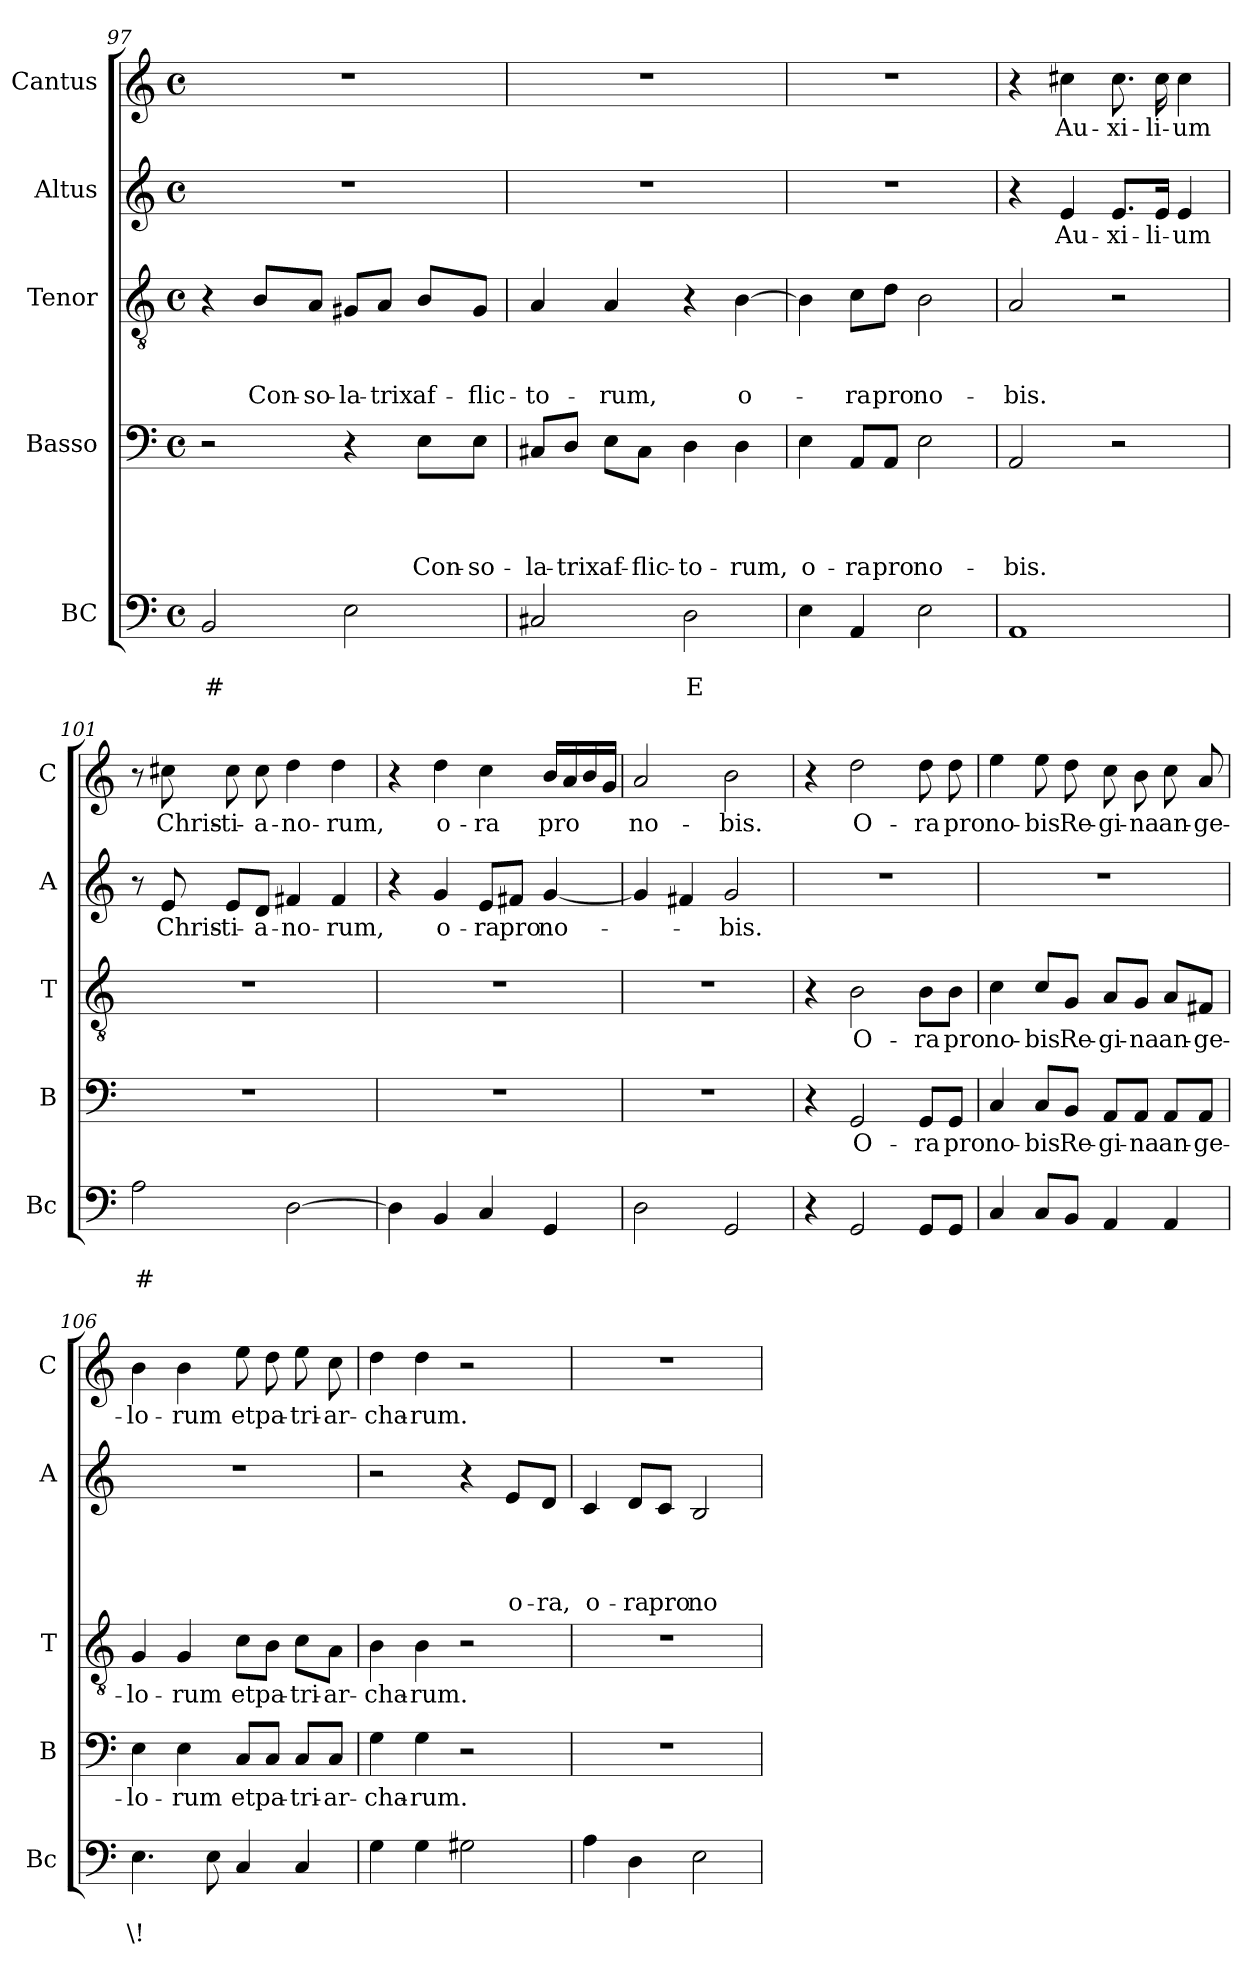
**kern	**text	**text	**kern	**text	**text	**text	**text	**kern	**text	**text	**text	**kern	**text	**text	**text	**text	**kern	**text
*part5	*part5	*part5	*part4	*part4	*part4	*part4	*part4	*part3	*part3	*part3	*part3	*part2	*part2	*part2	*part2	*part2	*part1	*part1
*staff5	*staff5	*staff5	*staff4	*staff4	*staff4	*staff4	*staff4	*staff3	*staff3	*staff3	*staff3	*staff2	*staff2	*staff2	*staff2	*staff2	*staff1	*staff1
*I"BC	*	*	*I"Basso	*	*	*	*	*I"Tenor	*	*	*	*I"Altus	*	*	*	*	*I"Cantus	*
*I'Bc	*	*	*I'B	*	*	*	*	*I'T	*	*	*	*I'A	*	*	*	*	*I'C	*
!!LO:LB:g=z
*clefF4	*	*	*clefF4	*	*	*	*	*clefGv2	*	*	*	*clefG2	*	*	*	*	*clefG2	*
*k[]	*	*	*k[]	*	*	*	*	*k[]	*	*	*	*k[]	*	*	*	*	*k[]	*
*C:	*	*	*C:	*	*	*	*	*C:	*	*	*	*C:	*	*	*	*	*C:	*
*M4/4	*	*	*M4/4	*	*	*	*	*M4/4	*	*	*	*M4/4	*	*	*	*	*M4/4	*
*met(c)	*	*	*met(c)	*	*	*	*	*met(c)	*	*	*	*met(c)	*	*	*	*	*met(c)	*
=97	=97	=97	=97	=97	=97	=97	=97	=97	=97	=97	=97	=97	=97	=97	=97	=97	=97	=97
!	!	!LO:LY:b	!	!	!	!	!	!	!	!	!	!	!	!	!	!	!	!
2BB/	.	#	2r	.	.	.	.	4r	.	.	.	1r	.	.	.	.	1r	.
!	!	!	!	!	!	!	!	!	!	!	!LO:LY:b	!	!	!	!	!	!	!
.	.	.	.	.	.	.	.	8B/L	.	.	Con-	.	.	.	.	.	.	.
!	!	!	!	!	!	!	!	!	!	!	!LO:LY:b	!	!	!	!	!	!	!
.	.	.	.	.	.	.	.	8A/J	.	.	-so-	.	.	.	.	.	.	.
!	!	!	!	!	!	!	!	!	!	!	!LO:LY:b	!	!	!	!	!	!	!
2E\	.	.	4r	.	.	.	.	8G#X/L	.	.	-la-	.	.	.	.	.	.	.
!	!	!	!	!	!	!	!	!	!	!	!LO:LY:b	!	!	!	!	!	!	!
.	.	.	.	.	.	.	.	8A/J	.	.	-trix	.	.	.	.	.	.	.
!	!	!	!	!	!	!	!LO:LY:b	!	!	!	!LO:LY:b	!	!	!	!	!	!	!
.	.	.	8E\L	.	.	.	Con-	8B/L	.	.	af-	.	.	.	.	.	.	.
!	!	!	!	!	!	!	!LO:LY:b	!	!	!	!LO:LY:b	!	!	!	!	!	!	!
.	.	.	8E\J	.	.	.	-so-	8G#/J	.	.	-flic-	.	.	.	.	.	.	.
=98	=98	=98	=98	=98	=98	=98	=98	=98	=98	=98	=98	=98	=98	=98	=98	=98	=98	=98
*^	*	*	*	*	*	*	*	*	*	*	*	*	*	*	*	*	*	*
!	!	!	!	!	!	!	!	!LO:LY:b	!	!	!	!LO:LY:b	!	!	!	!	!	!	!
2C#X/	2ryy	.	.	8C#X/L	.	.	.	-la-	4A/	.	.	-to-	1r	.	.	.	.	1r	.
!	!	!	!	!	!	!	!	!LO:LY:b	!	!	!	!	!	!	!	!	!	!	!
.	.	.	.	8D/J	.	.	.	-trix	.	.	.	.	.	.	.	.	.	.	.
!	!	!	!	!	!	!	!	!LO:LY:b	!	!	!	!LO:LY:b	!	!	!	!	!	!	!
.	.	.	.	8E\L	.	.	.	af-	4A/	.	.	-rum,	.	.	.	.	.	.	.
!	!	!	!	!	!	!	!	!LO:LY:b	!	!	!	!	!	!	!	!	!	!	!
.	.	.	.	8C#\J	.	.	.	-flic-	.	.	.	.	.	.	.	.	.	.	.
!	!	!	!LO:LY:b	!	!	!	!	!LO:LY:b	!	!	!	!	!	!	!	!	!	!	!
2D\	4ryy	.	E	4D\	.	.	.	-to-	4r	.	.	.	.	.	.	.	.	.	.
!	!	!	!	!	!	!	!	!LO:LY:b	!	!	!	!LO:LY:b	!	!	!	!	!	!	!
.	4ryy	.	.	4D\	.	.	.	-rum,	[4B\	.	.	o-	.	.	.	.	.	.	.
=99	=99	=99	=99	=99	=99	=99	=99	=99	=99	=99	=99	=99	=99	=99	=99	=99	=99	=99	=99
!	!	!	!	!	!	!	!	!LO:LY:b	!	!	!	!	!	!	!	!	!	!	!
*v	*v	*	*	*	*	*	*	*	*	*	*	*	*	*	*	*	*	*	*
4E\	.	.	4E\	.	.	.	o-	4B\]	.	.	.	1r	.	.	.	.	1r	.
!	!	!	!	!	!	!	!LO:LY:b	!	!	!	!LO:LY:b	!	!	!	!	!	!	!
4AA/	.	.	8AA/L	.	.	.	-ra	8c\L	.	.	-ra	.	.	.	.	.	.	.
!	!	!	!	!	!	!	!LO:LY:b	!	!	!	!LO:LY:b	!	!	!	!	!	!	!
.	.	.	8AA/J	.	.	.	pro	8d\J	.	.	pro	.	.	.	.	.	.	.
!	!	!	!	!	!	!	!LO:LY:b	!	!	!	!LO:LY:b	!	!	!	!	!	!	!
2E\	.	.	2E\	.	.	.	no-	2B\	.	.	no-	.	.	.	.	.	.	.
=100	=100	=100	=100	=100	=100	=100	=100	=100	=100	=100	=100	=100	=100	=100	=100	=100	=100	=100
!	!	!	!	!	!	!	!LO:LY:b	!	!	!	!LO:LY:b	!	!	!	!	!	!	!
1AA	.	.	2AA/	.	.	.	-bis.	2A/	.	.	-bis.	4r	.	.	.	.	4r	.
!	!	!	!	!	!	!	!	!	!	!	!	!	!LO:LY:b	!	!	!	!	!LO:LY:b
.	.	.	.	.	.	.	.	.	.	.	.	4e/	Au-	.	.	.	4cc#X\	Au-
!	!	!	!	!	!	!	!	!	!	!	!	!	!LO:LY:b	!	!	!	!	!LO:LY:b
.	.	.	2r	.	.	.	.	2r	.	.	.	8.e/L	-xi-	.	.	.	8.cc#\	-xi-
!	!	!	!	!	!	!	!	!	!	!	!	!	!LO:LY:b	!	!	!	!	!LO:LY:b
.	.	.	.	.	.	.	.	.	.	.	.	16e/Jk	-li-	.	.	.	16cc#\	-li-
!	!	!	!	!	!	!	!	!	!	!	!	!	!LO:LY:b	!	!	!	!	!LO:LY:b
.	.	.	.	.	.	.	.	.	.	.	.	4e/	-um	.	.	.	4cc#\	-um
=101	=101	=101	=101	=101	=101	=101	=101	=101	=101	=101	=101	=101	=101	=101	=101	=101	=101	=101
!	!	!LO:LY:b	!	!	!	!	!	!	!	!	!	!	!	!	!	!	!	!
2A\	.	#	1r	.	.	.	.	1r	.	.	.	8r	.	.	.	.	8r	.
!	!	!	!	!	!	!	!	!	!	!	!	!	!LO:LY:b	!	!	!	!	!LO:LY:b
.	.	.	.	.	.	.	.	.	.	.	.	8e/	Chris-	.	.	.	8cc#X\	Chris-
!	!	!	!	!	!	!	!	!	!	!	!	!	!LO:LY:b	!	!	!	!	!LO:LY:b
.	.	.	.	.	.	.	.	.	.	.	.	8e/L	-ti-	.	.	.	8cc#\	-ti-
!	!	!	!	!	!	!	!	!	!	!	!	!	!LO:LY:b	!	!	!	!	!LO:LY:b
.	.	.	.	.	.	.	.	.	.	.	.	8d/J	-a-	.	.	.	8cc#\	-a-
!	!	!	!	!	!	!	!	!	!	!	!	!	!LO:LY:b	!	!	!	!	!LO:LY:b
[2D\	.	.	.	.	.	.	.	.	.	.	.	4f#X/	-no-	.	.	.	4dd\	-no-
!	!	!	!	!	!	!	!	!	!	!	!	!	!LO:LY:b	!	!	!	!	!LO:LY:b
.	.	.	.	.	.	.	.	.	.	.	.	4f#/	-rum,	.	.	.	4dd\	-rum,
=102	=102	=102	=102	=102	=102	=102	=102	=102	=102	=102	=102	=102	=102	=102	=102	=102	=102	=102
4D\]	.	.	1r	.	.	.	.	1r	.	.	.	4r	.	.	.	.	4r	.
!	!	!	!	!	!	!	!	!	!	!	!	!	!LO:LY:b	!	!	!	!	!LO:LY:b
4BB/	.	.	.	.	.	.	.	.	.	.	.	4g/	o-	.	.	.	4dd\	o-
!	!	!	!	!	!	!	!	!	!	!	!	!	!LO:LY:b	!	!	!	!	!LO:LY:b
4C/	.	.	.	.	.	.	.	.	.	.	.	8e/L	-ra	.	.	.	4cc\	-ra
!	!	!	!	!	!	!	!	!	!	!	!	!	!LO:LY:b	!	!	!	!	!
.	.	.	.	.	.	.	.	.	.	.	.	8f#X/J	pro	.	.	.	.	.
!	!	!	!	!	!	!	!	!	!	!	!	!	!LO:LY:b	!	!	!	!	!LO:LY:b
4GG/	.	.	.	.	.	.	.	.	.	.	.	[4g/	no-	.	.	.	16b/LL	pro
.	.	.	.	.	.	.	.	.	.	.	.	.	.	.	.	.	16a/	.
.	.	.	.	.	.	.	.	.	.	.	.	.	.	.	.	.	16b/	.
.	.	.	.	.	.	.	.	.	.	.	.	.	.	.	.	.	16g/JJ	.
!!LO:PB:g=z
=103	=103	=103	=103	=103	=103	=103	=103	=103	=103	=103	=103	=103	=103	=103	=103	=103	=103	=103
!	!	!	!	!	!	!	!	!	!	!	!	!	!	!	!	!	!	!LO:LY:b
2D\	.	.	1r	.	.	.	.	1r	.	.	.	4g/]	.	.	.	.	2a/	no-
.	.	.	.	.	.	.	.	.	.	.	.	4f#X/	.	.	.	.	.	.
!	!	!	!	!	!	!	!	!	!	!	!	!	!LO:LY:b	!	!	!	!	!LO:LY:b
2GG/	.	.	.	.	.	.	.	.	.	.	.	2g/	-bis.	.	.	.	2b\	-bis.
=104	=104	=104	=104	=104	=104	=104	=104	=104	=104	=104	=104	=104	=104	=104	=104	=104	=104	=104
4r	.	.	4r	.	.	.	.	4r	.	.	.	1r	.	.	.	.	4r	.
!	!	!	!	!LO:LY:b	!	!	!	!	!LO:LY:b	!	!	!	!	!	!	!	!	!LO:LY:b
2GG/	.	.	2GG/	O-	.	.	.	2B\	O-	.	.	.	.	.	.	.	2dd\	O-
!	!	!	!	!LO:LY:b	!	!	!	!	!LO:LY:b	!	!	!	!	!	!	!	!	!LO:LY:b
8GG/L	.	.	8GG/L	-ra	.	.	.	8B\L	-ra	.	.	.	.	.	.	.	8dd\	-ra
!	!	!	!	!LO:LY:b	!	!	!	!	!LO:LY:b	!	!	!	!	!	!	!	!	!LO:LY:b
8GG/J	.	.	8GG/J	pro	.	.	.	8B\J	pro	.	.	.	.	.	.	.	8dd\	pro
=105	=105	=105	=105	=105	=105	=105	=105	=105	=105	=105	=105	=105	=105	=105	=105	=105	=105	=105
!	!	!	!	!LO:LY:b	!	!	!	!	!LO:LY:b	!	!	!	!	!	!	!	!	!LO:LY:b
4C/	.	.	4C/	no-	.	.	.	4c\	no-	.	.	1r	.	.	.	.	4ee\	no-
!	!	!	!	!LO:LY:b	!	!	!	!	!LO:LY:b	!	!	!	!	!	!	!	!	!LO:LY:b
8C/L	.	.	8C/L	-bis	.	.	.	8c/L	-bis	.	.	.	.	.	.	.	8ee\	-bis
!	!	!	!	!LO:LY:b	!	!	!	!	!LO:LY:b	!	!	!	!	!	!	!	!	!LO:LY:b
8BB/J	.	.	8BB/J	Re-	.	.	.	8G/J	Re-	.	.	.	.	.	.	.	8dd\	Re-
!	!	!	!	!LO:LY:b	!	!	!	!	!LO:LY:b	!	!	!	!	!	!	!	!	!LO:LY:b
4AA/	.	.	8AA/L	-gi-	.	.	.	8A/L	-gi-	.	.	.	.	.	.	.	8cc\	-gi-
!	!	!	!	!LO:LY:b	!	!	!	!	!LO:LY:b	!	!	!	!	!	!	!	!	!LO:LY:b
.	.	.	8AA/J	-na	.	.	.	8G/J	-na	.	.	.	.	.	.	.	8b\	-na
!	!	!	!	!LO:LY:b	!	!	!	!	!LO:LY:b	!	!	!	!	!	!	!	!	!LO:LY:b
4AA/	.	.	8AA/L	an-	.	.	.	8A/L	an-	.	.	.	.	.	.	.	8cc\	an-
!	!	!	!	!LO:LY:b	!	!	!	!	!LO:LY:b	!	!	!	!	!	!	!	!	!LO:LY:b
.	.	.	8AA/J	-ge-	.	.	.	8F#X/J	-ge-	.	.	.	.	.	.	.	8a/	-ge-
=106	=106	=106	=106	=106	=106	=106	=106	=106	=106	=106	=106	=106	=106	=106	=106	=106	=106	=106
!	!	!LO:LY:b	!	!LO:LY:b	!	!	!	!	!LO:LY:b	!	!	!	!	!	!	!	!	!LO:LY:b
4.E\	.	\!	4E\	-lo-	.	.	.	4G/	-lo-	.	.	1r	.	.	.	.	4b\	-lo-
!	!	!	!	!LO:LY:b	!	!	!	!	!LO:LY:b	!	!	!	!	!	!	!	!	!LO:LY:b
.	.	.	4E\	-rum	.	.	.	4G/	-rum	.	.	.	.	.	.	.	4b\	-rum
8E\	.	.	.	.	.	.	.	.	.	.	.	.	.	.	.	.	.	.
!	!	!	!	!LO:LY:b	!	!	!	!	!LO:LY:b	!	!	!	!	!	!	!	!	!LO:LY:b
4C/	.	.	8C/L	et	.	.	.	8c\L	et	.	.	.	.	.	.	.	8ee\	et
!	!	!	!	!LO:LY:b	!	!	!	!	!LO:LY:b	!	!	!	!	!	!	!	!	!LO:LY:b
.	.	.	8C/J	pa-	.	.	.	8B\J	pa-	.	.	.	.	.	.	.	8dd\	pa-
!	!	!	!	!LO:LY:b	!	!	!	!	!LO:LY:b	!	!	!	!	!	!	!	!	!LO:LY:b
4C/	.	.	8C/L	-tri-	.	.	.	8c\L	-tri-	.	.	.	.	.	.	.	8ee\	-tri-
!	!	!	!	!LO:LY:b	!	!	!	!	!LO:LY:b	!	!	!	!	!	!	!	!	!LO:LY:b
.	.	.	8C/J	-ar-	.	.	.	8A\J	-ar-	.	.	.	.	.	.	.	8cc\	-ar-
=107	=107	=107	=107	=107	=107	=107	=107	=107	=107	=107	=107	=107	=107	=107	=107	=107	=107	=107
!	!	!	!	!LO:LY:b	!	!	!	!	!LO:LY:b	!	!	!	!	!	!	!	!	!LO:LY:b
4G\	.	.	4G\	-cha-	.	.	.	4B\	-cha-	.	.	2r	.	.	.	.	4dd\	-cha-
!	!	!	!	!LO:LY:b	!	!	!	!	!LO:LY:b	!	!	!	!	!	!	!	!	!LO:LY:b
4G\	.	.	4G\	-rum.	.	.	.	4B\	-rum.	.	.	.	.	.	.	.	4dd\	-rum.
2G#X\	.	.	2r	.	.	.	.	2r	.	.	.	4r	.	.	.	.	2r	.
!	!	!	!	!	!	!	!	!	!	!	!	!	!	!	!	!LO:LY:b	!	!
.	.	.	.	.	.	.	.	.	.	.	.	8e/L	.	.	.	o-	.	.
!	!	!	!	!	!	!	!	!	!	!	!	!	!	!	!	!LO:LY:b	!	!
.	.	.	.	.	.	.	.	.	.	.	.	8d/J	.	.	.	-ra,	.	.
!!LO:LB:g=z
=108	=108	=108	=108	=108	=108	=108	=108	=108	=108	=108	=108	=108	=108	=108	=108	=108	=108	=108
!	!	!	!	!	!	!	!	!	!	!	!	!	!	!	!	!LO:LY:b	!	!
4A\	.	.	1r	.	.	.	.	1r	.	.	.	4c/	.	.	.	o-	1r	.
!	!	!	!	!	!	!	!	!	!	!	!	!	!	!	!	!LO:LY:b	!	!
4D\	.	.	.	.	.	.	.	.	.	.	.	8d/L	.	.	.	-ra	.	.
!	!	!	!	!	!	!	!	!	!	!	!	!	!	!	!	!LO:LY:b	!	!
.	.	.	.	.	.	.	.	.	.	.	.	8c/J	.	.	.	pro	.	.
!	!	!	!	!	!	!	!	!	!	!	!	!	!	!	!	!LO:LY:b	!	!
2E\	.	.	.	.	.	.	.	.	.	.	.	2B/	.	.	.	no-	.	.
=	=	=	=	=	=	=	=	=	=	=	=	=	=	=	=	=	=	=
*-	*-	*-	*-	*-	*-	*-	*-	*-	*-	*-	*-	*-	*-	*-	*-	*-	*-	*-
